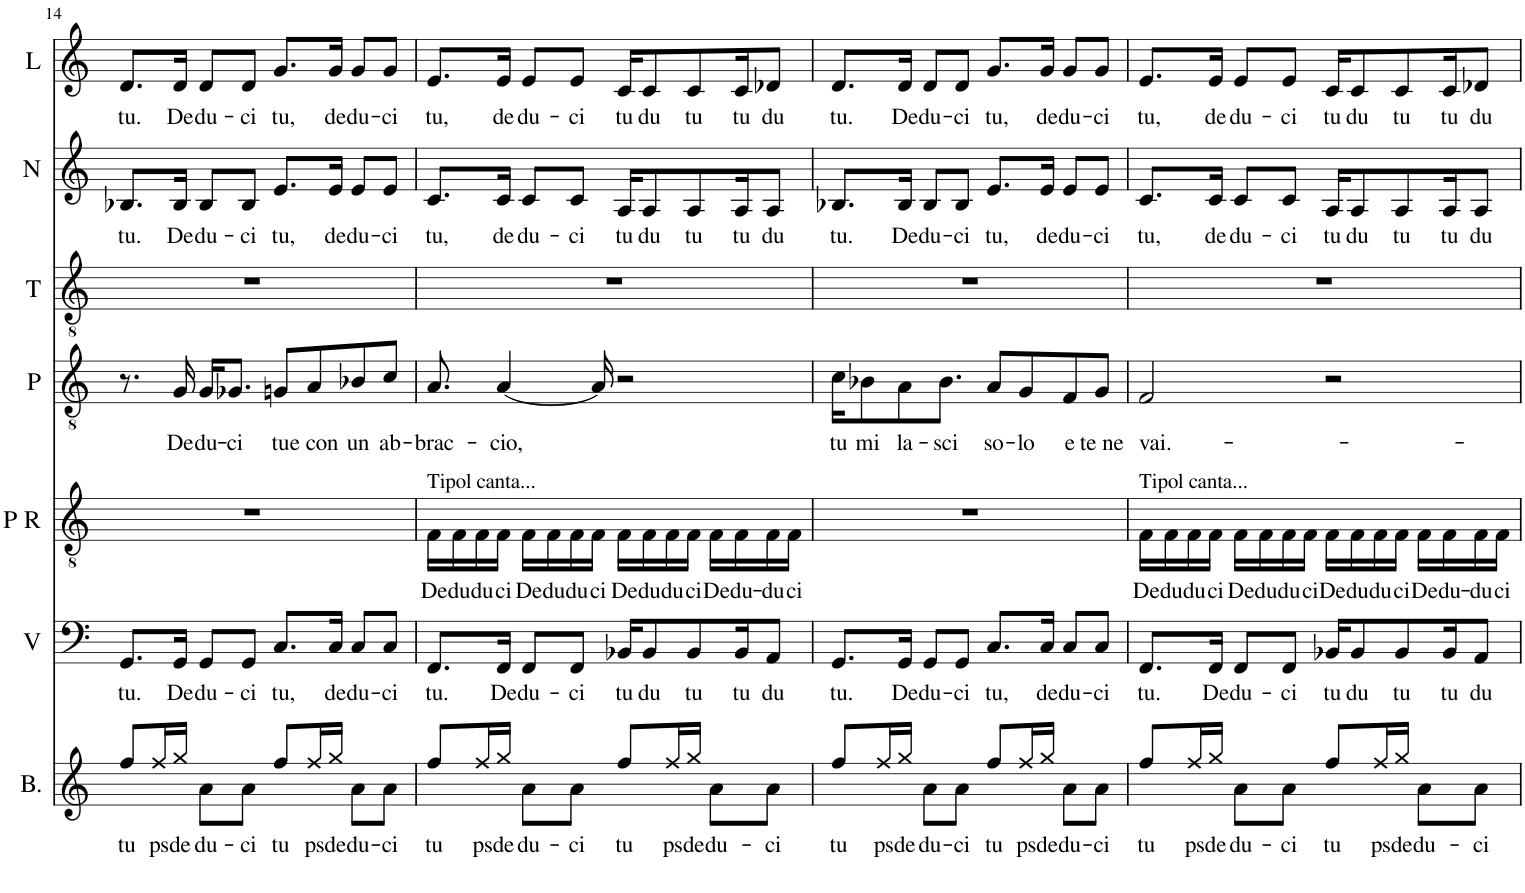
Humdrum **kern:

**kern	**text	**kern	**text	**kern	**text	**kern	**text	**kern	**kern	**text	**kern	**text
*part7	*part7	*part6	*part6	*part5	*part5	*part4	*part4	*part3	*part2	*part2	*part1	*part1
*staff7	*staff7	*staff6	*staff6	*staff5	*staff5	*staff4	*staff4	*staff3	*staff2	*staff2	*staff1	*staff1
*I"Bacco	*	*I"Viggo	*	*I"Parte  ritmica	*	*I"Patruk	*	*I"Tenor	*I"Natty	*	*I"Laval	*
*I'B.	*	*I'V	*	*I'P R	*	*I'P	*	*I'T	*I'N	*	*I'L	*
!!LO:PB:g=z
*clefG2	*	*clefF4	*	*clefGv2	*	*clefGv2	*	*clefGv2	*clefG2	*	*clefG2	*
*k[]	*	*k[]	*	*k[]	*	*k[]	*	*k[]	*k[]	*	*k[]	*
*M4/4	*	*M4/4	*	*M4/4	*	*M4/4	*	*M4/4	*M4/4	*	*M4/4	*
=14	=14	=14	=14	=14	=14	=14	=14	=14	=14	=14	=14	=14
!	!LO:LY:b	!	!LO:LY:b	!	!	!	!	!	!	!LO:LY:b	!	!LO:LY:b
8Rff/L	tu	8.GG/L	tu.	1r	.	8.r	.	1r	8.B-X/L	tu.	8.d/L	tu.
!	!LO:LY:b	!	!	!	!	!	!	!	!	!	!	!
16Rff/L	ps	.	.	.	.	.	.	.	.	.	.	.
!	!LO:LY:b	!	!LO:LY:b	!	!	!	!LO:LY:b	!	!	!LO:LY:b	!	!LO:LY:b
16Rgg/JJ	de-	16GG/Jk	De-	.	.	16G/	De-	.	16B-/Jk	De-	16d/Jk	De-
!	!LO:LY:b	!	!LO:LY:b	!	!	!	!LO:LY:b	!	!	!LO:LY:b	!	!LO:LY:b
8Ra\L	-du-	8GG/L	-du-	.	.	16G/KL	-du-	.	8B-/L	-du-	8d/L	-du-
!	!	!	!	!	!	!	!LO:LY:b	!	!	!	!	!
.	.	.	.	.	.	8.G-X/J	-ci	.	.	.	.	.
!	!LO:LY:b	!	!LO:LY:b	!	!	!	!	!	!	!LO:LY:b	!	!LO:LY:b
8Ra\J	-ci	8GG/J	-ci	.	.	.	.	.	8B-/J	-ci	8d/J	-ci
!	!LO:LY:b	!	!LO:LY:b	!	!	!	!LO:LY:b	!	!	!LO:LY:b	!	!LO:LY:b
8Rff/L	tu	8.C/L	tu,	.	.	8Gn/L	tu	.	8.e/L	tu,	8.g/L	tu,
!	!LO:LY:b	!	!	!	!	!	!LO:LY:b	!	!	!	!	!
16Rff/L	ps	.	.	.	.	8A/	e con	.	.	.	.	.
!	!LO:LY:b	!	!LO:LY:b	!	!	!	!	!	!	!LO:LY:b	!	!LO:LY:b
16Rgg/JJ	de-	16C/Jk	de-	.	.	.	.	.	16e/Jk	de-	16g/Jk	de-
!	!LO:LY:b	!	!LO:LY:b	!	!	!	!LO:LY:b	!	!	!LO:LY:b	!	!LO:LY:b
8Ra\L	-du-	8C/L	-du-	.	.	8B-X/	un	.	8e/L	-du-	8g/L	-du-
!	!LO:LY:b	!	!LO:LY:b	!	!	!	!LO:LY:b	!	!	!LO:LY:b	!	!LO:LY:b
8Ra\J	-ci	8C/J	-ci	.	.	8c/J	ab-	.	8e/J	-ci	8g/J	-ci
=15	=15	=15	=15	=15	=15	=15	=15	=15	=15	=15	=15	=15
!	!	!	!	!LO:TX:a:t=Tipol canta...	!	!	!	!	!	!	!	!
!	!LO:LY:b	!	!LO:LY:b	!	!LO:LY:b	!	!LO:LY:b	!	!	!LO:LY:b	!	!LO:LY:b
8Rff/L	tu	8.FF/L	tu.	16RF\LL	De-	8.A/	-brac-	1r	8.c/L	tu,	8.e/L	tu,
!	!	!	!	!	!LO:LY:b	!	!	!	!	!	!	!
.	.	.	.	16RF\	-du-	.	.	.	.	.	.	.
!	!LO:LY:b	!	!	!	!LO:LY:b	!	!	!	!	!	!	!
16Rff/L	ps	.	.	16RF\	-du-	.	.	.	.	.	.	.
!	!LO:LY:b	!	!LO:LY:b	!	!LO:LY:b	!	!LO:LY:b	!	!	!LO:LY:b	!	!LO:LY:b
16Rgg/JJ	de-	16FF/Jk	De-	16RF\JJ	-ci	[4A/	-cio,	.	16c/Jk	de-	16e/Jk	de-
!	!LO:LY:b	!	!LO:LY:b	!	!LO:LY:b	!	!	!	!	!LO:LY:b	!	!LO:LY:b
8Ra\L	-du-	8FF/L	-du-	16RF\LL	De-	.	.	.	8c/L	-du-	8e/L	-du-
!	!	!	!	!	!LO:LY:b	!	!	!	!	!	!	!
.	.	.	.	16RF\	-du-	.	.	.	.	.	.	.
!	!LO:LY:b	!	!LO:LY:b	!	!LO:LY:b	!	!	!	!	!LO:LY:b	!	!LO:LY:b
8Ra\J	-ci	8FF/J	-ci	16RF\	-du-	.	.	.	8c/J	-ci	8e/J	-ci
!	!	!	!	!	!LO:LY:b	!	!	!	!	!	!	!
.	.	.	.	16RF\JJ	-ci	16A/]	.	.	.	.	.	.
!	!LO:LY:b	!	!LO:LY:b	!	!LO:LY:b	!	!	!	!	!LO:LY:b	!	!LO:LY:b
8Rff/L	tu	16BB-X/KL	tu	16RF\LL	De-	2r	.	.	16A/KL	tu	16c/KL	tu
!	!	!	!LO:LY:b	!	!LO:LY:b	!	!	!	!	!LO:LY:b	!	!LO:LY:b
.	.	8BB-/	du	16RF\	-du-	.	.	.	8A/	du	8c/	du
!	!LO:LY:b	!	!	!	!LO:LY:b	!	!	!	!	!	!	!
16Rff/L	ps	.	.	16RF\	-du-	.	.	.	.	.	.	.
!	!LO:LY:b	!	!LO:LY:b	!	!LO:LY:b	!	!	!	!	!LO:LY:b	!	!LO:LY:b
16Rgg/JJ	de-	8BB-/	tu	16RF\JJ	-ci	.	.	.	8A/	tu	8c/	tu
!	!LO:LY:b	!	!	!	!LO:LY:b	!	!	!	!	!	!	!
8Ra\L	-du-	.	.	16RF\LL	De-	.	.	.	.	.	.	.
!	!	!	!LO:LY:b	!	!LO:LY:b	!	!	!	!	!LO:LY:b	!	!LO:LY:b
.	.	16BB-/K	tu	16RF\	-du-	.	.	.	16A/K	tu	16c/K	tu
!	!LO:LY:b	!	!LO:LY:b	!	!LO:LY:b	!	!	!	!	!LO:LY:b	!	!LO:LY:b
8Ra\J	-ci	8AA/J	du	16RF\	-du-	.	.	.	8A/J	du	8d-X/J	du
!	!	!	!	!	!LO:LY:b	!	!	!	!	!	!	!
.	.	.	.	16RF\JJ	-ci	.	.	.	.	.	.	.
=16	=16	=16	=16	=16	=16	=16	=16	=16	=16	=16	=16	=16
!	!LO:LY:b	!	!LO:LY:b	!	!	!	!LO:LY:b	!	!	!LO:LY:b	!	!LO:LY:b
8Rff/L	tu	8.GG/L	tu.	1r	.	16c\KL	tu	1r	8.B-X/L	tu.	8.d/L	tu.
!	!	!	!	!	!	!	!LO:LY:b	!	!	!	!	!
.	.	.	.	.	.	8B-X\	mi	.	.	.	.	.
!	!LO:LY:b	!	!	!	!	!	!	!	!	!	!	!
16Rff/L	ps	.	.	.	.	.	.	.	.	.	.	.
!	!LO:LY:b	!	!LO:LY:b	!	!	!	!LO:LY:b	!	!	!LO:LY:b	!	!LO:LY:b
16Rgg/JJ	de-	16GG/Jk	De-	.	.	8A\	la-	.	16B-/Jk	De-	16d/Jk	De-
!	!LO:LY:b	!	!LO:LY:b	!	!	!	!	!	!	!LO:LY:b	!	!LO:LY:b
8Ra\L	-du-	8GG/L	-du-	.	.	.	.	.	8B-/L	-du-	8d/L	-du-
!	!	!	!	!	!	!	!LO:LY:b	!	!	!	!	!
.	.	.	.	.	.	8.B-\J	-sci	.	.	.	.	.
!	!LO:LY:b	!	!LO:LY:b	!	!	!	!	!	!	!LO:LY:b	!	!LO:LY:b
8Ra\J	-ci	8GG/J	-ci	.	.	.	.	.	8B-/J	-ci	8d/J	-ci
!	!LO:LY:b	!	!LO:LY:b	!	!	!	!LO:LY:b	!	!	!LO:LY:b	!	!LO:LY:b
8Rff/L	tu	8.C/L	tu,	.	.	8A/L	so-	.	8.e/L	tu,	8.g/L	tu,
!	!LO:LY:b	!	!	!	!	!	!LO:LY:b	!	!	!	!	!
16Rff/L	ps	.	.	.	.	8G/	-lo	.	.	.	.	.
!	!LO:LY:b	!	!LO:LY:b	!	!	!	!	!	!	!LO:LY:b	!	!LO:LY:b
16Rgg/JJ	de-	16C/Jk	de-	.	.	.	.	.	16e/Jk	de-	16g/Jk	de-
!	!LO:LY:b	!	!LO:LY:b	!	!	!	!LO:LY:b	!	!	!LO:LY:b	!	!LO:LY:b
8Ra\L	-du-	8C/L	-du-	.	.	8F/	e	.	8e/L	-du-	8g/L	-du-
!	!LO:LY:b	!	!LO:LY:b	!	!	!	!LO:LY:b	!	!	!LO:LY:b	!	!LO:LY:b
8Ra\J	-ci	8C/J	-ci	.	.	8G/J	te ne	.	8e/J	-ci	8g/J	-ci
=17	=17	=17	=17	=17	=17	=17	=17	=17	=17	=17	=17	=17
!	!	!	!	!LO:TX:a:t=Tipol canta...	!	!	!	!	!	!	!	!
!	!LO:LY:b	!	!LO:LY:b	!	!LO:LY:b	!	!LO:LY:b	!	!	!LO:LY:b	!	!LO:LY:b
8Rff/L	tu	8.FF/L	tu.	16RF\LL	De-	2F/	vai.-	1r	8.c/L	tu,	8.e/L	tu,
!	!	!	!	!	!LO:LY:b	!	!	!	!	!	!	!
.	.	.	.	16RF\	-du-	.	.	.	.	.	.	.
!	!LO:LY:b	!	!	!	!LO:LY:b	!	!	!	!	!	!	!
16Rff/L	ps	.	.	16RF\	-du-	.	.	.	.	.	.	.
!	!LO:LY:b	!	!LO:LY:b	!	!LO:LY:b	!	!	!	!	!LO:LY:b	!	!LO:LY:b
16Rgg/JJ	de-	16FF/Jk	De-	16RF\JJ	-ci	.	.	.	16c/Jk	de-	16e/Jk	de-
!	!LO:LY:b	!	!LO:LY:b	!	!LO:LY:b	!	!	!	!	!LO:LY:b	!	!LO:LY:b
8Ra\L	-du-	8FF/L	-du-	16RF\LL	De-	.	.	.	8c/L	-du-	8e/L	-du-
!	!	!	!	!	!LO:LY:b	!	!	!	!	!	!	!
.	.	.	.	16RF\	-du-	.	.	.	.	.	.	.
!	!LO:LY:b	!	!LO:LY:b	!	!LO:LY:b	!	!	!	!	!LO:LY:b	!	!LO:LY:b
8Ra\J	-ci	8FF/J	-ci	16RF\	-du-	.	.	.	8c/J	-ci	8e/J	-ci
!	!	!	!	!	!LO:LY:b	!	!	!	!	!	!	!
.	.	.	.	16RF\JJ	-ci	.	.	.	.	.	.	.
!	!LO:LY:b	!	!LO:LY:b	!	!LO:LY:b	!	!	!	!	!LO:LY:b	!	!LO:LY:b
8Rff/L	tu	16BB-X/KL	tu	16RF\LL	De-	2r	.	.	16A/KL	tu	16c/KL	tu
!	!	!	!LO:LY:b	!	!LO:LY:b	!	!	!	!	!LO:LY:b	!	!LO:LY:b
.	.	8BB-/	du	16RF\	-du-	.	.	.	8A/	du	8c/	du
!	!LO:LY:b	!	!	!	!LO:LY:b	!	!	!	!	!	!	!
16Rff/L	ps	.	.	16RF\	-du-	.	.	.	.	.	.	.
!	!LO:LY:b	!	!LO:LY:b	!	!LO:LY:b	!	!	!	!	!LO:LY:b	!	!LO:LY:b
16Rgg/JJ	de-	8BB-/	tu	16RF\JJ	-ci	.	.	.	8A/	tu	8c/	tu
!	!LO:LY:b	!	!	!	!LO:LY:b	!	!	!	!	!	!	!
8Ra\L	-du-	.	.	16RF\LL	De-	.	.	.	.	.	.	.
!	!	!	!LO:LY:b	!	!LO:LY:b	!	!	!	!	!LO:LY:b	!	!LO:LY:b
.	.	16BB-/K	tu	16RF\	-du-	.	.	.	16A/K	tu	16c/K	tu
!	!LO:LY:b	!	!LO:LY:b	!	!LO:LY:b	!	!	!	!	!LO:LY:b	!	!LO:LY:b
8Ra\J	-ci	8AA/J	du	16RF\	-du-	.	.	.	8A/J	du	8d-X/J	du
!	!	!	!	!	!LO:LY:b	!	!	!	!	!	!	!
.	.	.	.	16RF\JJ	-ci	.	.	.	.	.	.	.
=	=	=	=	=	=	=	=	=	=	=	=	=
*-	*-	*-	*-	*-	*-	*-	*-	*-	*-	*-	*-	*-
